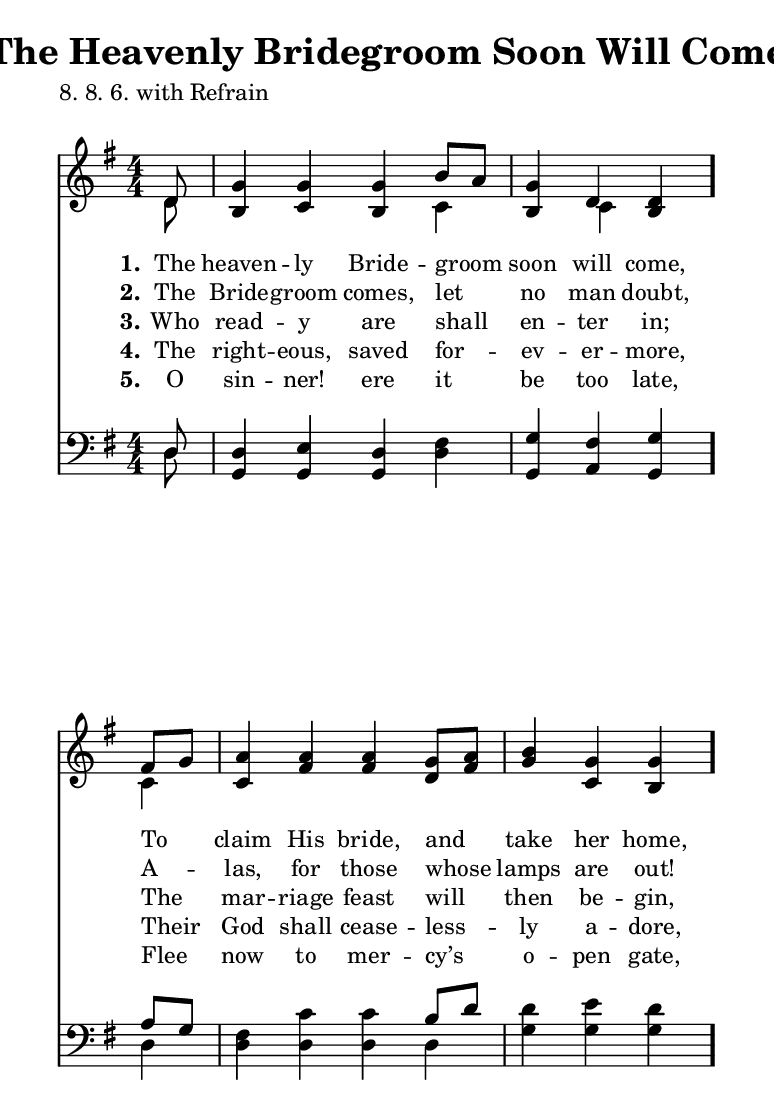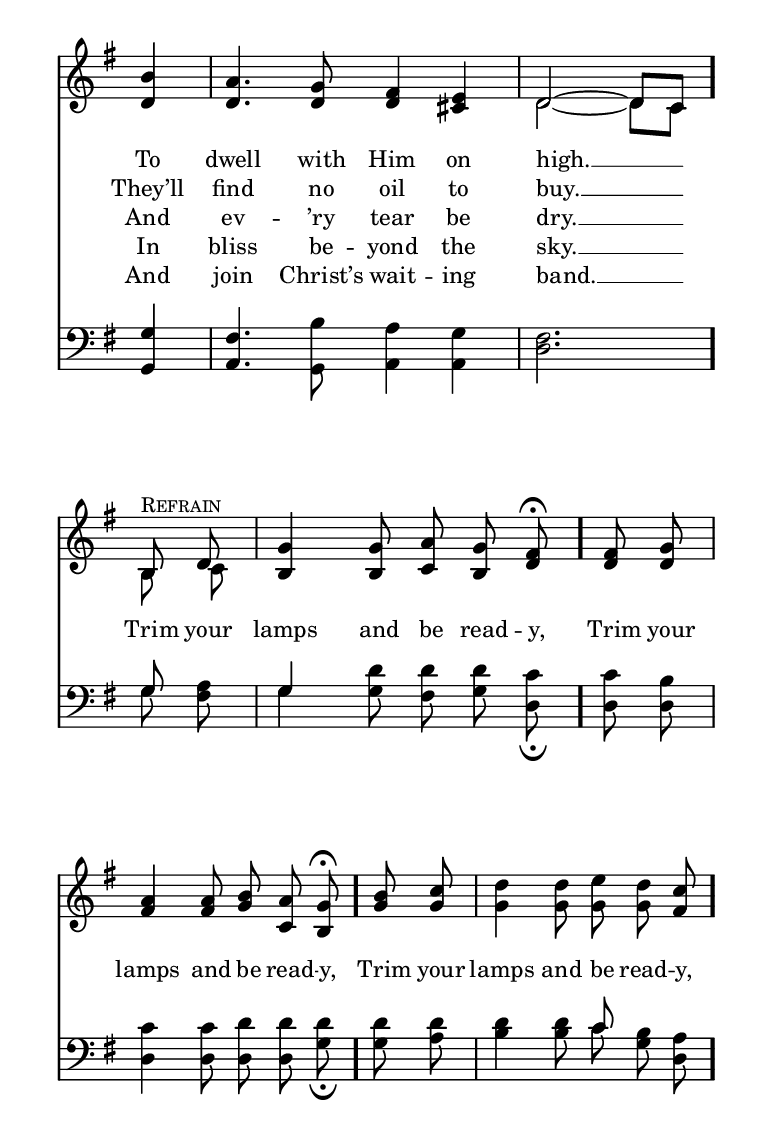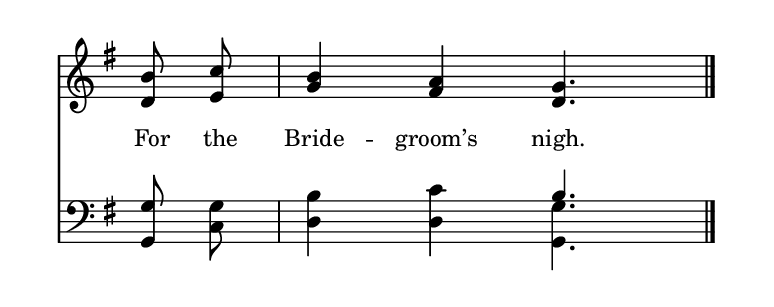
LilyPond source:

\include "common/global.ily"
\paper {
  \include "common/paper.ily"
  system-count = #(cond (is-eogsized 4) (#t #f))
}

\header{
  %gospel
  hymnnumber = "41"
  title = "The Heavenly Bridegroom Soon Will Come"
  tunename = ""
  meter = "8. 8. 6. with Refrain"
  poet = ""
  composer = ""
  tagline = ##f
}

% for fermata in MIDI
ta = { \tempo 4=78 }
tb = { \tempo 4=26 }

patternAA = { \ta c8 | c4 c4 c4 c8[ c8] | c4 c4 c4 }
patternAB = { \ta c8 | c4 c4 c4 c4      | c4 c4 c4 }
patternBA = { \ta c8[ c8] | c4 c4 c4 c8[ c8] | c4 c4 c4 }
patternBB = { \ta c4      | c4 c4 c4 c8[ c8] | c4 c4 c4 }
patternBC = { \ta c4      | c4 c4 c4 c4      | c4 c4 c4 }
patternCA = { \ta c4 | c4. c8 c4 c4 | c2 ~ c8[ c8] }
patternCB = { \ta c4 | c4. c8 c4 c4 | c2.          }
patternDA = { \ta c8 c8 | c4 c8 c8 c8 \tb c8 \ta }
patternDB = { \ta c8 c8 | c4 c8 c8 c8 c8 }
patternEA = { \ta c8 c8 | c4 c4 c4. }

global = {
  \include "common/overrides.ily"
  \override Staff.TimeSignature.style = #'numbered
  \time 4/4
  \override Score.MetronomeMark.transparent = ##t % hide all fermata changes too
  \ta
  \key g \major
  \partial 8
  \autoBeamOff
}

notesSoprano = {
\global
\relative c' {

  \changePitch \patternAA { d | g g g b a | g d d }
  \changePitch \patternBA { fis g | a a a g a | b g g }
  \changePitch \patternCA { b | a g fis e | d d c }

  << s^\markup { \small \caps "Refrain" }
  \changePitch \patternDA { b d | g g a g fis \fermata } >>
  \changePitch \patternDA { fis g | a a b a g \fermata }
  \changePitch \patternDB { b c | d d e d c }
  \changePitch \patternEA { b c | b a g }

  \bar "|."

}
}

notesAlto = {
\global
\relative e' {

  \changePitch \patternAB { d | b c b c | b c b }
  \changePitch \patternBB { c | c fis fis d fis | g c, b }
  \changePitch \patternCA { d | d d d cis | d d c }

  \changePitch \patternDA { b c | b b c b d }
  \changePitch \patternDA { d d | fis fis g c, b }
  \changePitch \patternDB { g' g | g g g g fis }
  \changePitch \patternEA { d e | g fis d }

}
}

notesTenor = {
\global
\relative a, {

  \changePitch \patternAB { d | d e d fis | g fis g }
  \changePitch \patternBA { a g | fis c' c b d | d e d }
  \changePitch \patternCB { g, | fis b a g | fis }

  \changePitch \patternDA { g a | g d' d d c }
  \changePitch \patternDA { c b | c c d d d }
  \changePitch \patternDB { d d | d d c b a }
  \changePitch \patternEA { g g | b c b }

}
}

notesBass = {
\global
\relative f {

  \changePitch \patternAB { d | g, g g d' | g, a g }
  \changePitch \patternBC { d' | d d d d | g g g }
  \changePitch \patternCB { g, | a g a a | d }

  \changePitch \patternDA { g fis | g g fis g d_\fermata }
  \changePitch \patternDA { d d | d d d d g_\fermata }
  \changePitch \patternDB { g a | b b c g d }
  \changePitch \patternEA { g, c | d d < g g, > }

}
}

Refrain = \lyricmode {

Trim your lamps and be read -- y, \bar "."
Trim your lamps and be read -- y, \bar "."
Trim your lamps and be read -- y, \bar "."
For the Bride -- groom’s nigh. \bar "."

}

wordsA = \lyricmode {
\set stanza = "1."

The heaven -- ly Bride -- groom soon will come, \bar "."
To claim His bride, and take her home, \bar "."
To dwell with Him on high. __ \bar "."

}

wordsB = \lyricmode {
\set stanza = "2."

The Bride -- groom comes, let no man doubt,
A -- las, for those whose lamps are out!
They’ll find no oil to buy. __

}

wordsC = \lyricmode {
\set stanza = "3."

Who read -- y are shall en -- ter in;
The mar -- riage feast will then be -- gin,
And ev -- ’ry tear be dry. __

\Refrain

}

wordsD = \lyricmode {
\set stanza = "4."

The right -- eous, saved for -- ev -- er -- more,
Their God shall cease -- less -- ly a -- dore,
In bliss be -- yond the sky. __

}

wordsE = \lyricmode {
\set stanza = "5."

O sin -- ner! ere it be too late,
Flee now to mer -- cy’s o -- pen gate,
And join Christ’s wait -- ing band. __

}

\score {
  \context ChoirStaff <<
    \context Staff = upper <<
      \set Staff.autoBeaming = ##f
      \set ChoirStaff.systemStartDelimiter = #'SystemStartBar
      \set ChoirStaff.printPartCombineTexts = ##f
      \partcombine #'(2 . 9) \notesSoprano \notesAlto
      \context NullVoice = sopranos { \voiceOne << \notesSoprano >> }
      \context Lyrics = one   \lyricsto sopranos \wordsA
      \context Lyrics = two   \lyricsto sopranos \wordsB
      \context Lyrics = three \lyricsto sopranos \wordsC
      \context Lyrics = four  \lyricsto sopranos \wordsD
      \context Lyrics = five  \lyricsto sopranos \wordsE
    >>
    \context Staff = men <<
      \set Staff.autoBeaming = ##f
      \clef bass
      \set ChoirStaff.printPartCombineTexts = ##f
      \partcombine #'(2 . 9) \notesTenor \notesBass
    >>
  >>
  \layout {
    \include "common/layout.ily"
  }
  \midi{
    \include "common/midi.ily"
  }
}

\version "2.19.49"  % necessary for upgrading to future LilyPond versions.

% vi:set et ts=2 sw=2 ai nocindent syntax=lilypond:
